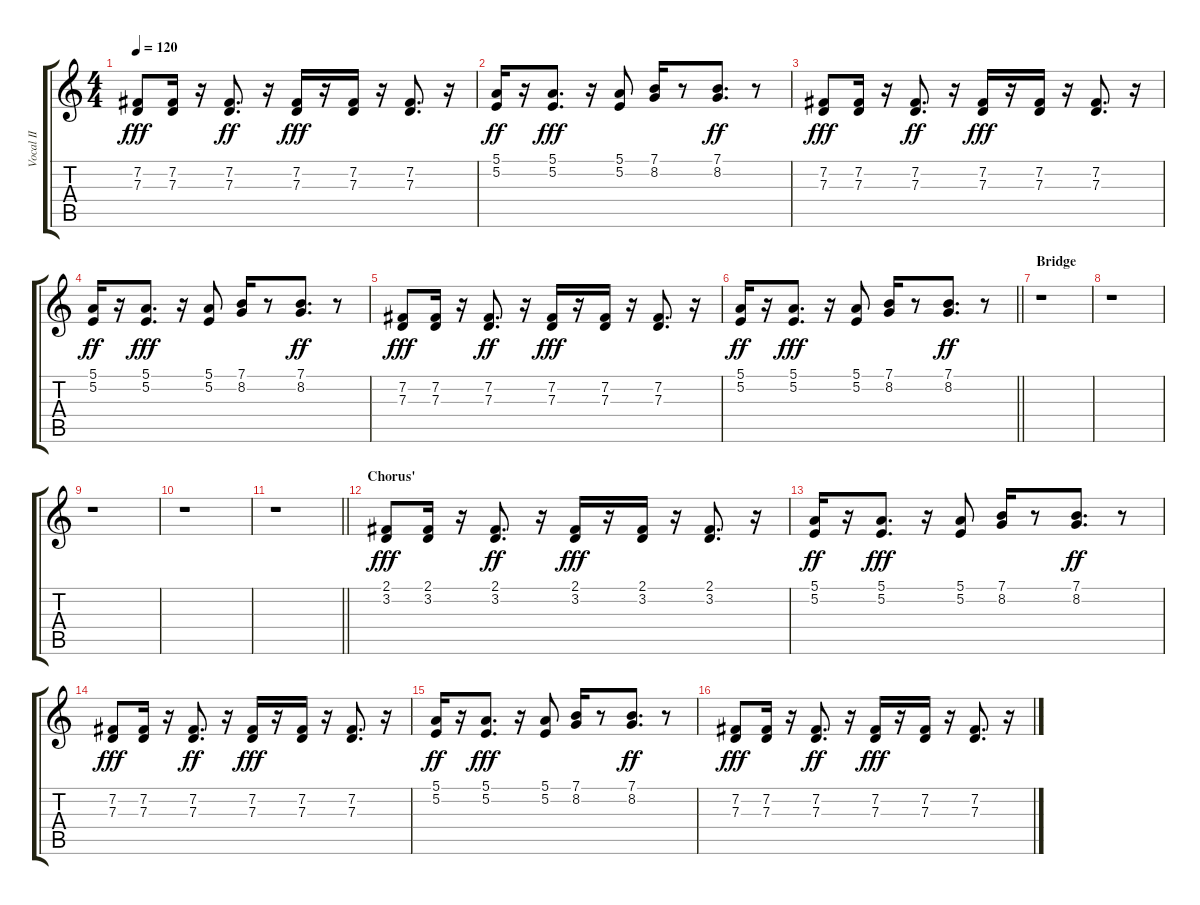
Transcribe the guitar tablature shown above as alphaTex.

\track ("Vocal II" "Vocal II") {instrument honkytonkpiano}
\staff {score tabs}
\tuning (E4 B3 G3 D3 A2 E2) {hide}
\ts (4 4)
\tempo 120
\clef g2
\ks c
(7.2 7.3).8{dy fff} (7.2 7.3).16 r.16 (7.2 7.3).8{d dy ff} r.16 (7.2 7.3).16{dy fff} r.16 (7.2 7.3).16 r.16 (7.2 7.3).8{d} r.16 |
(5.1 5.2).16{dy ff} r.16 (5.1 5.2).8{d dy fff} r.16 (5.1 5.2).8 (7.1 8.2).16 r.8 (7.1 8.2).8{d dy ff} r.8 |
(7.2 7.3).8{dy fff} (7.2 7.3).16 r.16 (7.2 7.3).8{d dy ff} r.16 (7.2 7.3).16{dy fff} r.16 (7.2 7.3).16 r.16 (7.2 7.3).8{d} r.16 |
(5.1 5.2).16{dy ff} r.16 (5.1 5.2).8{d dy fff} r.16 (5.1 5.2).8 (7.1 8.2).16 r.8 (7.1 8.2).8{d dy ff} r.8 |
(7.2 7.3).8{dy fff} (7.2 7.3).16 r.16 (7.2 7.3).8{d dy ff} r.16 (7.2 7.3).16{dy fff} r.16 (7.2 7.3).16 r.16 (7.2 7.3).8{d} r.16 |
\barLineRight lightlight
(5.1 5.2).16{dy ff} r.16 (5.1 5.2).8{d dy fff} r.16 (5.1 5.2).8 (7.1 8.2).16 r.8 (7.1 8.2).8{d dy ff} r.8 |
\section ("" "Bridge")
r.1 |
r.1 |
r.1 |
r.1 |
\barLineRight lightlight
r.1 |
\section ("" "Chorus'")
(2.1 3.2).8{dy fff} (2.1 3.2).16 r.16 (2.1 3.2).8{d dy ff} r.16 (2.1 3.2).16{dy fff} r.16 (2.1 3.2).16 r.16 (2.1 3.2).8{d} r.16 |
(5.1 5.2).16{dy ff} r.16 (5.1 5.2).8{d dy fff} r.16 (5.1 5.2).8 (7.1 8.2).16 r.8 (7.1 8.2).8{d dy ff} r.8 |
(7.2 7.3).8{dy fff} (7.2 7.3).16 r.16 (7.2 7.3).8{d dy ff} r.16 (7.2 7.3).16{dy fff} r.16 (7.2 7.3).16 r.16 (7.2 7.3).8{d} r.16 |
(5.1 5.2).16{dy ff} r.16 (5.1 5.2).8{d dy fff} r.16 (5.1 5.2).8 (7.1 8.2).16 r.8 (7.1 8.2).8{d dy ff} r.8 |
(7.2 7.3).8{dy fff} (7.2 7.3).16 r.16 (7.2 7.3).8{d dy ff} r.16 (7.2 7.3).16{dy fff} r.16 (7.2 7.3).16 r.16 (7.2 7.3).8{d} r.16
